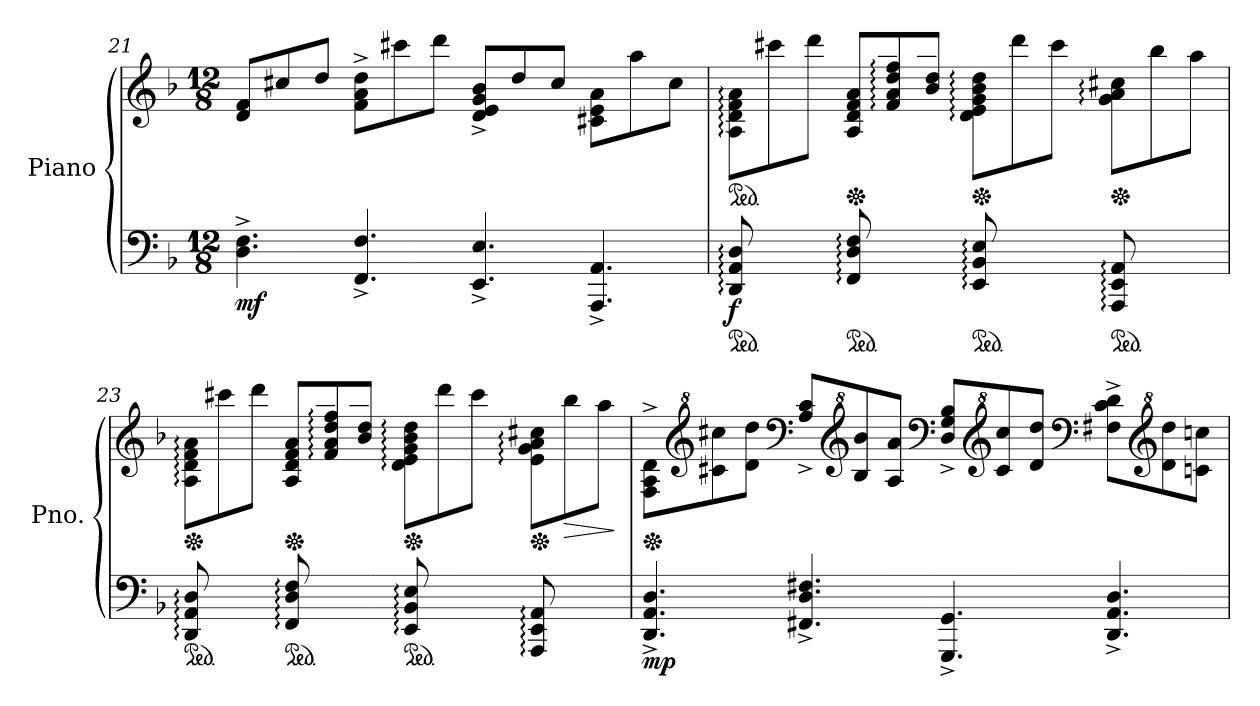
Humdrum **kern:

**kern	**kern	**dynam
*part1	*part1	*part1
*staff2	*staff1	*staff1/2
*I"Piano	*	*
*I'Pno.	*	*
*clefF4	*clefG2	*
*k[b-]	*k[b-]	*
*M12/8	*M12/8	*
=21	=21	=21
!	!	!LO:DY:b=2
4.D\^ 4.F\^	8d/ 8f/L	mf
.	8cc#X/	.
.	8dd/J	.
4.FF/^ 4.F/^	8f\^ 8a\^ 8dd\^L	.
.	8ccc#X\	.
.	8ddd\J	.
4.EE/^ 4.E/^	8d/^ 8e/^ 8g/^ 8b-/^L	.
.	8dd/	.
.	8cc#/J	.
4.AAA/^ 4.AA/^	8c#X\ 8e\ 8a\L	.
.	8aa\	.
.	8cc#\J	.
!!LO:PB:g=z
=22	=22	=22
*ped	*	*
*	*ped	*
*	*^	*
!	!	!	!LO:DY:b=2
8DD/: 8AA/: 8D/:L	8A\: 8d\: 8f\: 8a\:L	8ryy	f
4ryy	8ccc#X\	8cc#X\	.
.	8ddd\J	8dd\J	.
*ped	*	*	*
*	*Xped	*	*
8FF/: 8D/: 8F/:L	8A/ 8d/ 8f/ 8a/L	8ryy	.
4ryy	8f/: 8a/: 8dd/: 8ff/:	8aa\	.
.	8b-/ 8dd/J	8bb-\J	.
*ped	*	*	*
*	*Xped	*	*
8EE/: 8BB-/: 8E/:L	8d\: 8e\: 8g\: 8b-\: 8dd\:L	8ryy	.
4ryy	8ddd\	8dd\	.
.	8ccc#\J	8cc#\J	.
*ped	*	*	*
*	*Xped	*	*
8AAA/: 8EE/: 8AA/:L	8g\: 8a\: 8cc#X\:L	8ryy	.
4ryy	8bb-\	8b-\	.
.	8aa\J	8a\J	.
=23	=23	=23	=23
*ped	*	*	*
*	*Xped	*	*
8DD/: 8AA/: 8D/:L	8A\: 8d\: 8f\: 8a\:L	8ryy	.
4ryy	8ccc#X\	8cc#X\	.
.	8ddd\J	8dd\J	.
*ped	*	*	*
*	*Xped	*	*
8FF/: 8D/: 8F/:L	8A/ 8d/ 8f/ 8a/L	8ryy	.
4ryy	8f/: 8a/: 8dd/: 8ff/:	8aa\	.
.	8b-/ 8dd/J	8bb-\J	.
*ped	*	*	*
*	*Xped	*	*
8EE/: 8BB-/: 8E/:L	8d\: 8e\: 8g\: 8b-\: 8dd\:L	8ryy	.
4ryy	8ddd\	8dd\	.
.	8ccc#\J	8cc#\J	.
*	*Xped	*	*
8AAA/: 8EE/: 8AA/:L	8e\: 8g\: 8a\: 8cc#X\:L	8ryy	.
!	!	!	!LO:HP:b
4ryy	8bb-\	8b-\	>
.	8aa\J	8a\J	.
*	*v	*v	*
.	.	]
!!LO:LB:g=z
=24	=24	=24
*	*Xped	*
!	!	!LO:DY:b=2
4.DD/^ 4.AA/^ 4.D/^	8F\^ 8A\^ 8d\^L	mp
*	*clefG^2	*
.	8cc#X\ 8ccc#X\	.
.	8dd\ 8ddd\J	.
*	*clefF4	*
4.FF#X/^ 4.D/^ 4.F#X/^	8A/^ 8c/^L	.
*	*clefG^2	*
.	8b-/ 8bb-/	.
.	8a/ 8aa/J	.
*	*clefF4	*
4.GGG/^ 4.GG/^	8D/^ 8G/^ 8B-/^L	.
*	*clefG^2	*
.	8cc#/ 8ccc#/	.
.	8dd/ 8ddd/J	.
*	*clefF4	*
4.DD/^ 4.AA/^ 4.D/^	8F#X\^ 8c\^ 8d\^L	.
*	*clefG^2	*
.	8dd\ 8ddd\	.
.	8ccn\ 8cccn\J	.
=	=	=
*-	*-	*-
